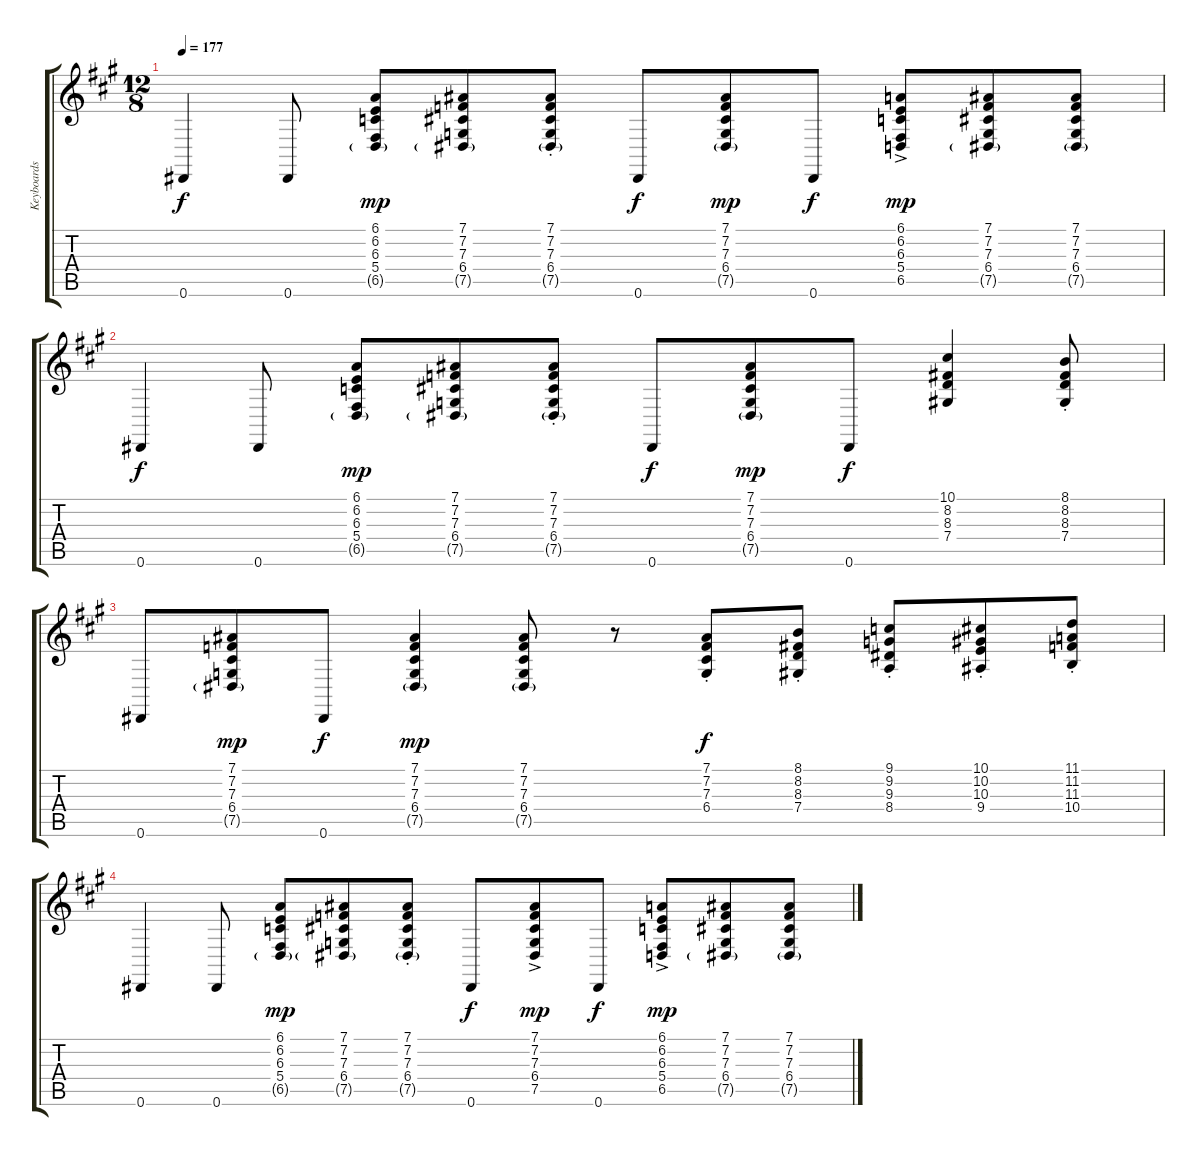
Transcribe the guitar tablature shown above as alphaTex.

\track ("Keyboards" "Keyboards") {instrument acousticgrandpiano}
\staff {score tabs}
\tuning (Eb4 Bb3 Gb3 Db3 Ab2 Eb2) {hide}
\ts (12 8)
\tempo 177
\clef g2
\ks a
0.6.4{dy f} 0.6.8 (6.1 6.2 6.3 5.4 6.5{g}).8{dy mp} (7.1 7.2 7.3 6.4 7.5{g}).8 (7.1{st} 7.2{st} 7.3{st} 6.4{st} 7.5{g st}).8 0.6.8{dy f} (7.1 7.2 7.3 6.4 7.5{g}).8{dy mp} 0.6.8{dy f} (6.1{ac} 6.2{ac} 6.3{ac} 5.4{ac} 6.5).8{dy mp} (7.1 7.2 7.3 6.4 7.5{g}).8 (7.1 7.2 7.3 6.4 7.5{g}).8 |
0.6.4{dy f} 0.6.8 (6.1 6.2 6.3 5.4 6.5{g}).8{dy mp} (7.1 7.2 7.3 6.4 7.5{g}).8 (7.1{st} 7.2{st} 7.3{st} 6.4{st} 7.5{g st}).8 0.6.8{dy f} (7.1 7.2 7.3 6.4 7.5{g}).8{dy mp} 0.6.8{dy f} (10.1 8.2 8.3 7.4).4 (8.1{st} 8.2{st} 8.3{st} 7.4{st}).8 |
0.6.8 (7.1 7.2 7.3 6.4 7.5{g}).8{dy mp} 0.6.8{dy f} (7.1 7.2 7.3 6.4 7.5{g}).4{dy mp} (7.1 7.2 7.3 6.4 7.5{g}).8 r.8 (7.1{st} 7.2{st} 7.3{st} 6.4{st}).8{dy f} (8.1{st} 8.2{st} 8.3{st} 7.4{st}).8 (9.1{st} 9.2{st} 9.3{st} 8.4{st}).8 (10.1{st} 10.2{st} 10.3{st} 9.4{st}).8 (11.1{st} 11.2{st} 11.3{st} 10.4{st}).8 |
0.6.4 0.6.8 (6.1 6.2 6.3 5.4 6.5{g}).8{dy mp} (7.1 7.2 7.3 6.4 7.5{g}).8 (7.1{st} 7.2{st} 7.3{st} 6.4{st} 7.5{g st}).8 0.6.8{dy f} (7.1{ac} 7.2{ac} 7.3{ac} 6.4{ac} 7.5).8{dy mp} 0.6.8{dy f} (6.1{ac} 6.2{ac} 6.3{ac} 5.4{ac} 6.5).8{dy mp} (7.1 7.2 7.3 6.4 7.5{g}).8 (7.1 7.2 7.3 6.4 7.5{g}).8
